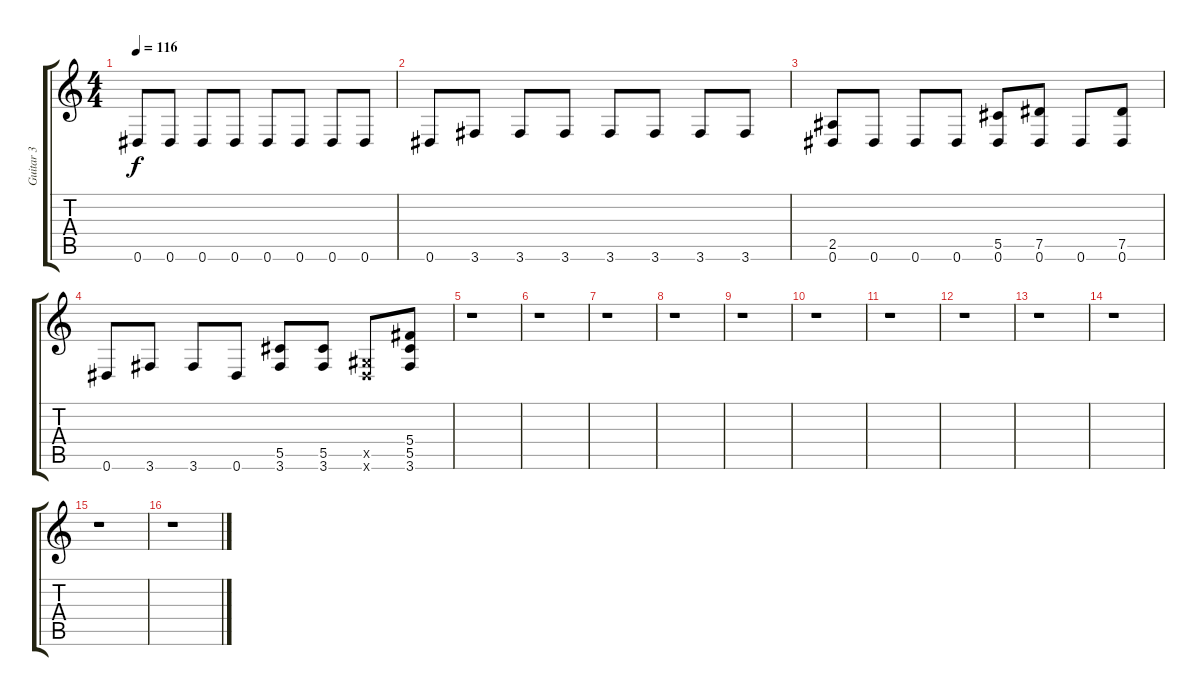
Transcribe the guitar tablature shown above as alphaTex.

\track ("Guitar 3" "Guitar 3") {instrument overdrivenguitar}
\staff {score tabs}
\tuning (Eb4 Bb3 Gb3 Db3 Ab2 Eb2) {hide}
\ts (4 4)
\tempo 116
\clef g2
\ks c
0.6.8{dy f} 0.6.8 0.6.8 0.6.8 0.6.8 0.6.8 0.6.8 0.6.8 |
0.6.8 3.6.8 3.6.8 3.6.8 3.6.8 3.6.8 3.6.8 3.6.8 |
(2.5 0.6).8 0.6.8 0.6.8 0.6.8 (5.5 0.6).8 (7.5 0.6).8 0.6.8 (7.5 0.6).8 |
0.6.8 3.6.8 3.6.8 0.6.8 (5.5 3.6).8 (5.5 3.6).8 (0.5{x} 0.6{x}).8 (5.4 5.5 3.6).8 |
r.1 |
r.1 |
r.1 |
r.1 |
r.1 |
r.1 |
r.1 |
r.1 |
r.1 |
r.1 |
r.1 |
r.1
